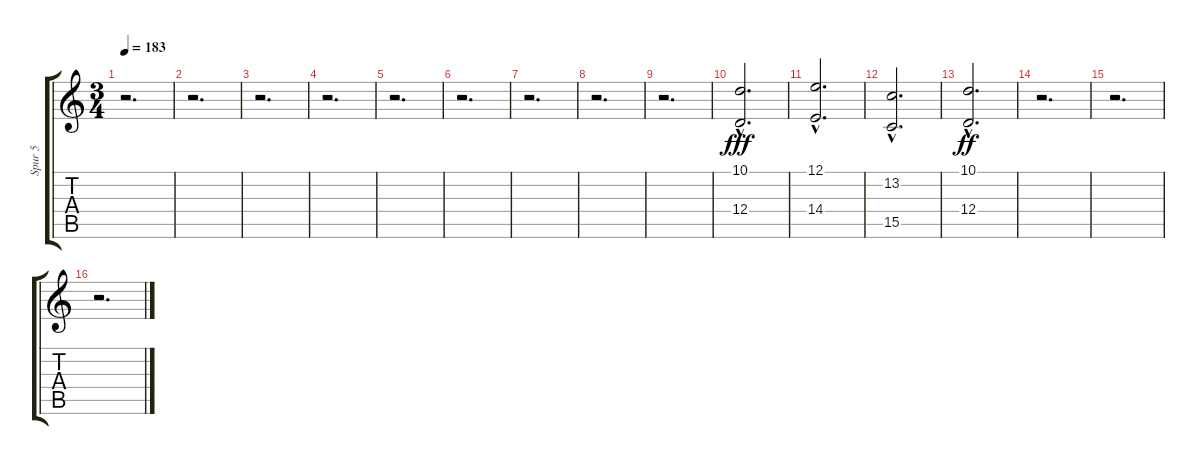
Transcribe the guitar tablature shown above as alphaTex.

\track ("Spur 5" "Spur 5") {instrument choiraahs}
\staff {score tabs}
\tuning (E4 B3 G3 D3 A2 E2) {hide}
\ts (3 4)
\tempo 183
\clef g2
\ks c
r.2{d dy fff} |
r.2{d} |
r.2{d} |
r.2{d} |
r.2{d} |
r.2{d} |
r.2{d} |
r.2{d} |
r.2{d} |
(10.1{hac} 12.4).2{d} |
(12.1{hac} 14.4).2{d} |
(13.2{hac} 15.5{hac}).2{d} |
(10.1{hac} 12.4).2{d dy ff} |
r.2{d} |
r.2{d} |
r.2{d}
